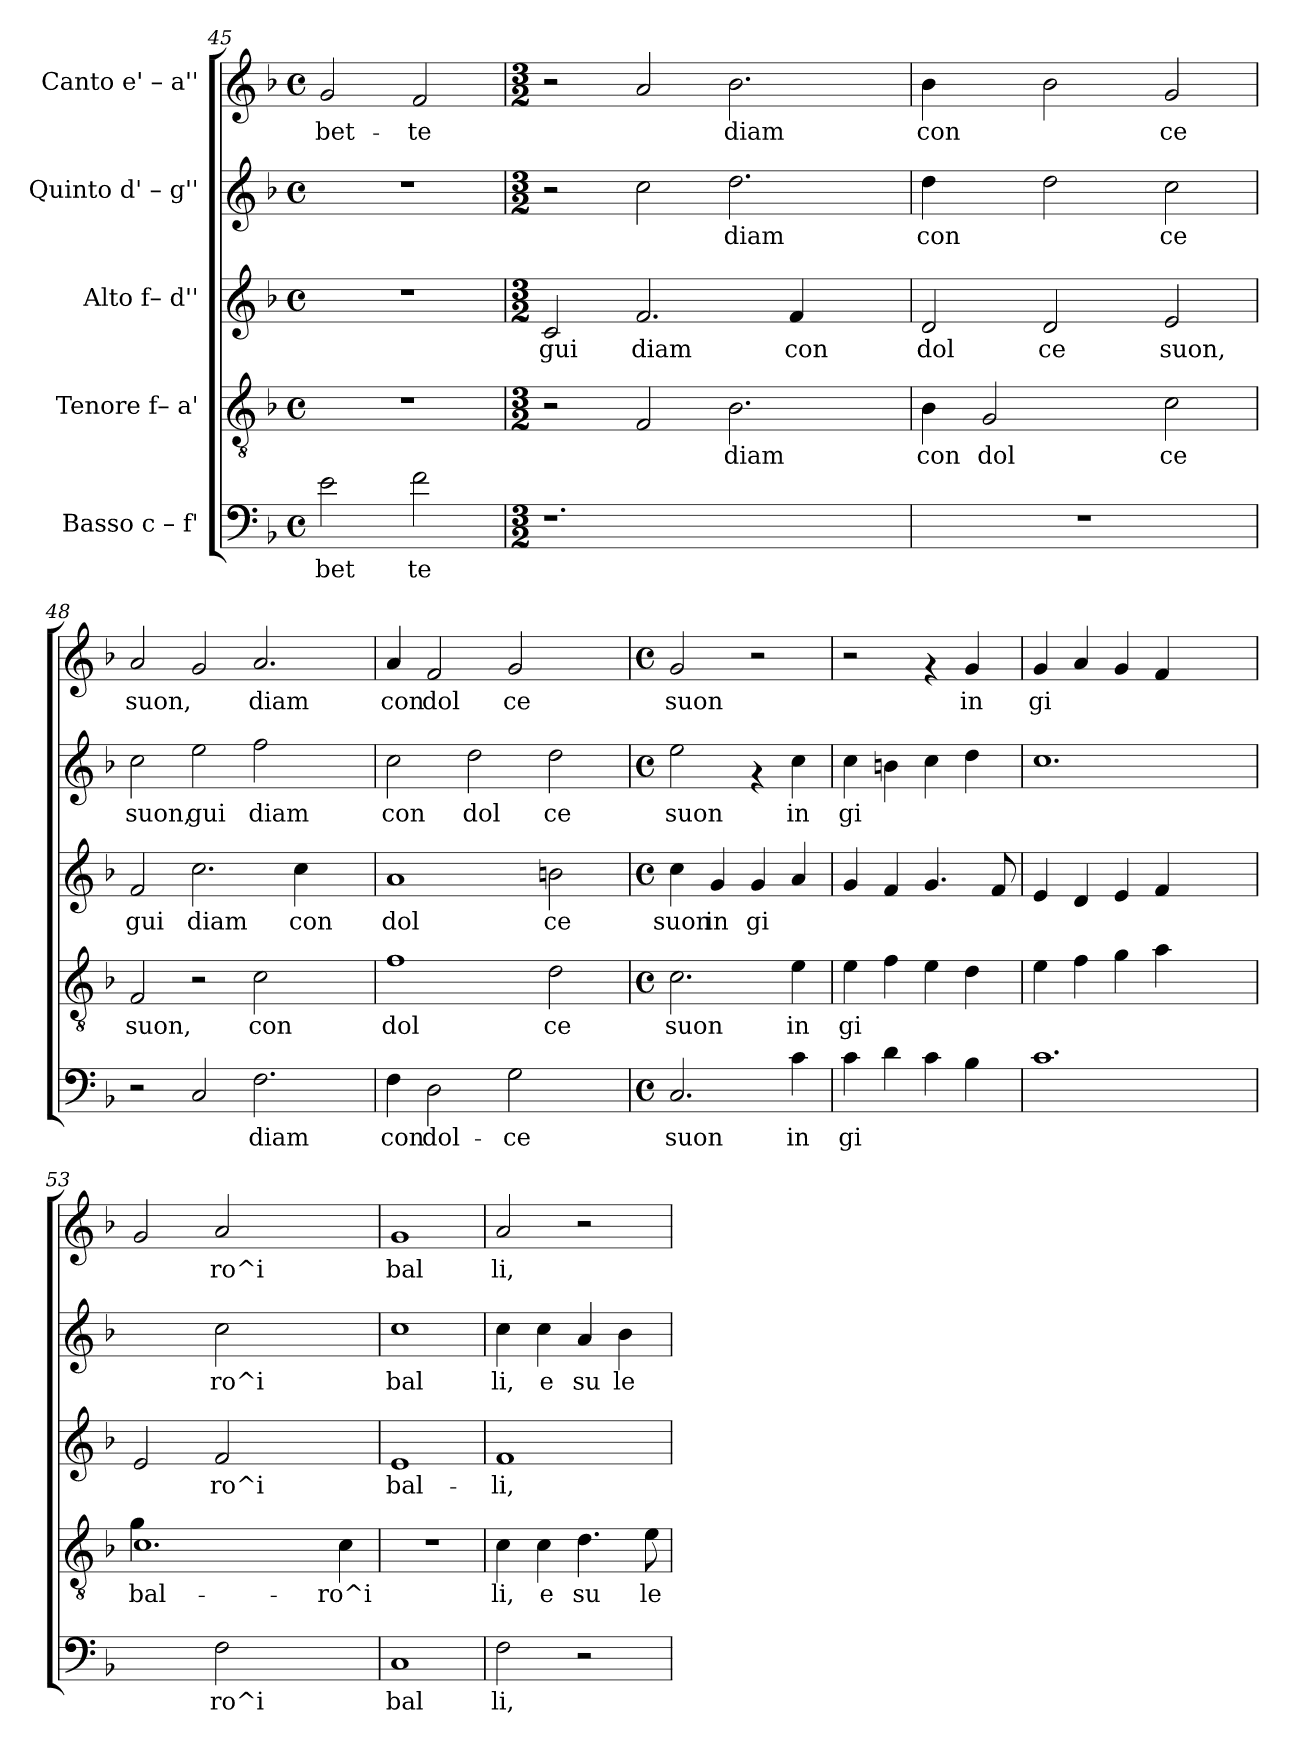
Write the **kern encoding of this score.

**kern	**text	**kern	**text	**kern	**text	**kern	**text	**kern	**text
*part5	*part5	*part4	*part4	*part3	*part3	*part2	*part2	*part1	*part1
*staff5	*staff5	*staff4	*staff4	*staff3	*staff3	*staff2	*staff2	*staff1	*staff1
*I"Basso  c – f'	*	*I"Tenore  f– a'	*	*I"Alto  f– d''	*	*I"Quinto  d' – g''	*	*I"Canto  e' – a''	*
*clefF4	*	*clefGv2	*	*clefG2	*	*clefG2	*	*clefG2	*
*k[b-]	*	*k[b-]	*	*k[b-]	*	*k[b-]	*	*k[b-]	*
*F:	*	*F:	*	*F:	*	*F:	*	*F:	*
*M4/4	*	*M4/4	*	*M4/4	*	*M4/4	*	*M4/4	*
*met(c)	*	*met(c)	*	*met(c)	*	*met(c)	*	*met(c)	*
=45	=45	=45	=45	=45	=45	=45	=45	=45	=45
!	!LO:LY:b:rj	!	!	!	!	!	!	!	!LO:LY:b:rj
2e\	bet	1r	.	1r	.	1r	.	2g/	-bet-
!	!LO:LY:b:rj	!	!	!	!	!	!	!	!LO:LY:b:rj
2f\	te	.	.	.	.	.	.	2f/	-te
!!LO:LB:g=z
=46	=46	=46	=46	=46	=46	=46	=46	=46	=46
*M3/2	*	*M3/2	*	*M3/2	*	*M3/2	*	*M3/2	*
!	!	!	!	!	!LO:LY:b	!	!	!	!
1.r	.	2r	.	2c/	gui	2r	.	2r	.
!	!	!	!	!	!LO:LY:b	!	!	!	!
.	.	2F/	.	2.f/	diam	2cc\	.	2a/	.
!	!	!	!LO:LY:b:rj	!	!	!	!LO:LY:b:rj	!	!LO:LY:b:rj
.	.	2.B-\	diam	.	.	2.dd\	diam	2.b-\	diam
!	!	!	!	!	!LO:LY:b	!	!	!	!
.	.	.	.	4f/	con	.	.	.	.
4ryy	.	.	.	4ryy	.	.	.	.	.
=47	=47	=47	=47	=47	=47	=47	=47	=47	=47
!	!	!	!LO:LY:b:rj	!	!LO:LY:b	!	!LO:LY:b:rj	!	!LO:LY:b:rj
1.r	.	4B-\	con	2d/	dol	4dd\	con	4b-\	con
!	!	!	!LO:LY:b:rj	!	!	!	!	!	!
.	.	2G/	dol	.	.	4ryy	.	4ryy	.
!	!	!	!	!	!LO:LY:b	!	!	!	!
.	.	.	.	2d/	ce	2dd\	.	2b-\	.
.	.	4ryy	.	.	.	.	.	.	.
!	!	!	!LO:LY:b:rj	!	!LO:LY:b	!	!LO:LY:b:rj	!	!LO:LY:b:rj
.	.	2c\	ce	2e/	suon,	2cc\	ce	2g/	ce
=48	=48	=48	=48	=48	=48	=48	=48	=48	=48
!	!	!	!LO:LY:b:rj	!	!LO:LY:b	!	!LO:LY:b:rj	!	!LO:LY:b:rj
2r	.	2F/	suon,	2f/	gui	2cc\	suon,	2a/	suon,
!	!	!	!	!	!LO:LY:b	!	!LO:LY:b:rj	!	!
2C/	.	2r	.	2.cc\	diam	2ee\	gui	2g/	.
!	!LO:LY:b:rj	!	!LO:LY:b:rj	!	!	!	!LO:LY:b:rj	!	!LO:LY:b:rj
2.F\	diam	2c\	con	.	.	2ff\	diam	2.a/	diam
!	!	!	!	!	!LO:LY:b	!	!	!	!
.	.	.	.	4cc\	con	.	.	.	.
.	.	4ryy	.	4ryy	.	4ryy	.	.	.
=49	=49	=49	=49	=49	=49	=49	=49	=49	=49
!	!LO:LY:b:rj	!	!LO:LY:b:rj	!	!LO:LY:b	!	!LO:LY:b:rj	!	!LO:LY:b:rj
4F\	con	1f	dol	1a	dol	2cc\	con	4a/	con
!	!LO:LY:b:rj	!	!	!	!	!	!	!	!LO:LY:b:rj
2D\	dol-	.	.	.	.	.	.	2f/	dol
!	!	!	!	!	!	!	!LO:LY:b:rj	!	!
.	.	.	.	.	.	2dd\	dol	.	.
!	!LO:LY:b:rj	!	!	!	!	!	!	!	!LO:LY:b:rj
2G\	-ce	.	.	.	.	.	.	2g/	ce
!	!	!	!LO:LY:b:rj	!	!LO:LY:b	!	!LO:LY:b:rj	!	!
.	.	2d\	ce	2bn\	ce	2dd\	ce	.	.
4ryy	.	.	.	.	.	.	.	4ryy	.
=50	=50	=50	=50	=50	=50	=50	=50	=50	=50
*M4/4	*	*M4/4	*	*M4/4	*	*M4/4	*	*M4/4	*
*met(c)	*	*met(c)	*	*met(c)	*	*met(c)	*	*met(c)	*
!	!LO:LY:b:rj	!	!LO:LY:b:rj	!	!LO:LY:b	!	!LO:LY:b:rj	!	!LO:LY:b:rj
2.C/	suon	2.c\	suon	4cc\	suon	2ee\	suon	2g/	suon
!	!	!	!	!	!LO:LY:b	!	!	!	!
.	.	.	.	4g/	in	.	.	.	.
!	!	!	!	!	!LO:LY:b	!	!	!	!
.	.	.	.	4g/	gi	4rf	.	2r	.
!	!LO:LY:b:rj	!	!LO:LY:b:rj	!	!LO:LY:b	!	!LO:LY:b:rj	!	!
4c\	in	4e\	in	4a/	.	4cc\	in	.	.
!!LO:PB:g=z
=51	=51	=51	=51	=51	=51	=51	=51	=51	=51
!	!LO:LY:b:rj	!	!LO:LY:b:rj	!	!LO:LY:b	!	!LO:LY:b:rj	!	!
4c\	gi	4e\	gi-	4g/	.	4cc\	gi	2r	.
!	!LO:LY:b:rj	!	!LO:LY:b:rj	!	!LO:LY:b	!	!LO:LY:b:rj	!	!
4d\	.	4f\	--	4f/	.	4bn\	.	.	.
!	!LO:LY:b:rj	!	!LO:LY:b:rj	!	!LO:LY:b	!	!LO:LY:b:rj	!	!
4c\	.	4e\	--	4.g/	.	4cc\	.	4rf	.
!	!LO:LY:b:rj	!	!LO:LY:b:rj	!	!	!	!LO:LY:b:rj	!	!LO:LY:b:rj
4B-\	.	4d\	--	.	.	4dd\	.	4g/	in
!	!	!	!	!	!LO:LY:b	!	!	!	!
.	.	.	.	8f/	.	.	.	.	.
=52	=52	=52	=52	=52	=52	=52	=52	=52	=52
!	!LO:LY:b:rj	!	!LO:LY:b:rj	!	!LO:LY:b	!	!LO:LY:b:rj	!	!LO:LY:b:rj
1.c	.	4e\	--	4e/	.	1.cc	.	4g/	gi
!	!	!	!LO:LY:b:rj	!	!LO:LY:b	!	!	!	!LO:LY:b:rj
.	.	4f\	--	4d/	.	.	.	4a/	.
!	!	!	!LO:LY:b:rj	!	!LO:LY:b	!	!	!	!LO:LY:b:rj
.	.	4g\	--	4e/	.	.	.	4g/	.
!	!	!	!LO:LY:b:rj	!	!LO:LY:b	!	!	!	!LO:LY:b:rj
.	.	4a\	--	4f/	.	.	.	4f/	.
.	.	2ryy	.	2ryy	.	.	.	2ryy	.
=53	=53	=53	=53	=53	=53	=53	=53	=53	=53
*	*	*^	*	*	*	*	*	*	*
!	!	!	!	!LO:LY:b:rj	!	!LO:LY:b	!	!	!	!LO:LY:b:rj
2ryy	.	1.c	4g\	-bal-	2e/	.	2ryy	.	2g/	.
.	.	.	1.ryy	.	.	.	.	.	.	.
!	!LO:LY:b:rj	!	!	!	!	!LO:LY:b	!	!LO:LY:b:rj	!	!LO:LY:b:rj
2F\	ro^i	.	.	.	2f/	ro^i	2cc\	ro^i	2a/	ro^i
2.ryy	.	.	.	.	2.ryy	.	2.ryy	.	2.ryy	.
!	!	!	!	!LO:LY:b:rj	!	!	!	!	!	!
.	.	4c\	.	-ro^i	.	.	.	.	.	.
*	*	*v	*v	*	*	*	*	*	*	*
=54	=54	=54	=54	=54	=54	=54	=54	=54	=54
!	!LO:LY:b:rj	!	!	!	!LO:LY:b	!	!LO:LY:b:rj	!	!LO:LY:b:rj
1C	bal	1r	.	1e	bal-	1cc	bal	1g	bal
=55	=55	=55	=55	=55	=55	=55	=55	=55	=55
!	!LO:LY:b:rj	!	!LO:LY:b:rj	!	!LO:LY:b	!	!LO:LY:b:rj	!	!LO:LY:b:rj
2F\	li,	4c\	li,	1f	-li,	4cc\	li,	2a/	li,
!	!	!	!LO:LY:b:rj	!	!	!	!LO:LY:b:rj	!	!
.	.	4c\	e	.	.	4cc\	e	.	.
!	!	!	!LO:LY:b:rj	!	!	!	!LO:LY:b:rj	!	!
2r	.	4.d\	su	.	.	4a/	su	2r	.
!	!	!	!	!	!	!	!LO:LY:b:rj	!	!
.	.	.	.	.	.	4b-\	le	.	.
!	!	!	!LO:LY:b:rj	!	!	!	!	!	!
.	.	8e\	le	.	.	.	.	.	.
=	=	=	=	=	=	=	=	=	=
*-	*-	*-	*-	*-	*-	*-	*-	*-	*-
